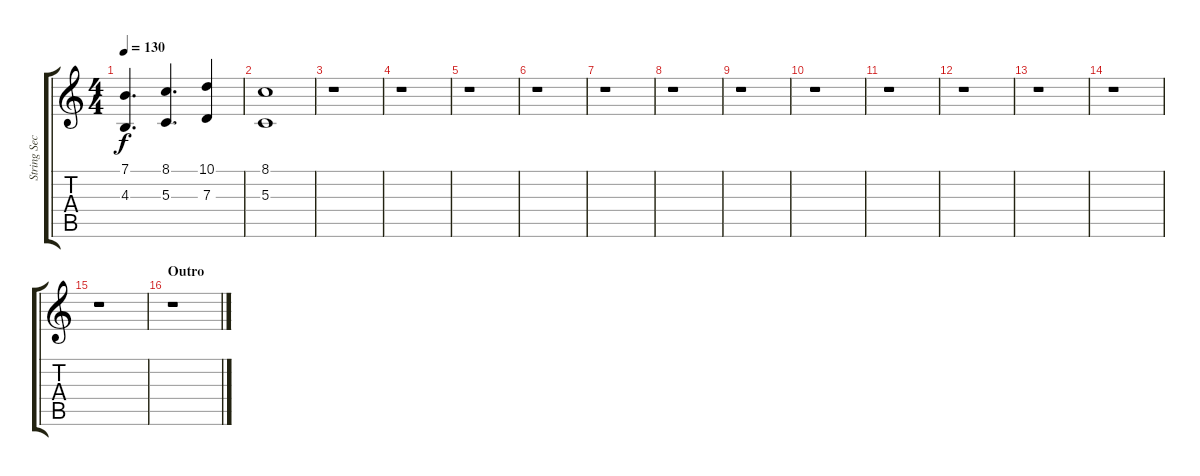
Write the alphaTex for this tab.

\track ("String Section/Brandon Flowers (Synth 4)" "String Sec") {instrument stringensemble1}
\staff {score tabs}
\tuning (E4 B3 G3 D3 A2 E2) {hide}
\ts (4 4)
\tempo 130
\clef g2
\ks c
(7.1 4.3).4{d dy f} (8.1 5.3).4{d} (10.1 7.3).4 |
(8.1 5.3).1 |
r.1 |
r.1 |
r.1 |
r.1 |
r.1 |
r.1 |
r.1 |
r.1 |
r.1 |
r.1 |
r.1 |
r.1 |
r.1 |
\section ("" "Outro")
r.1
